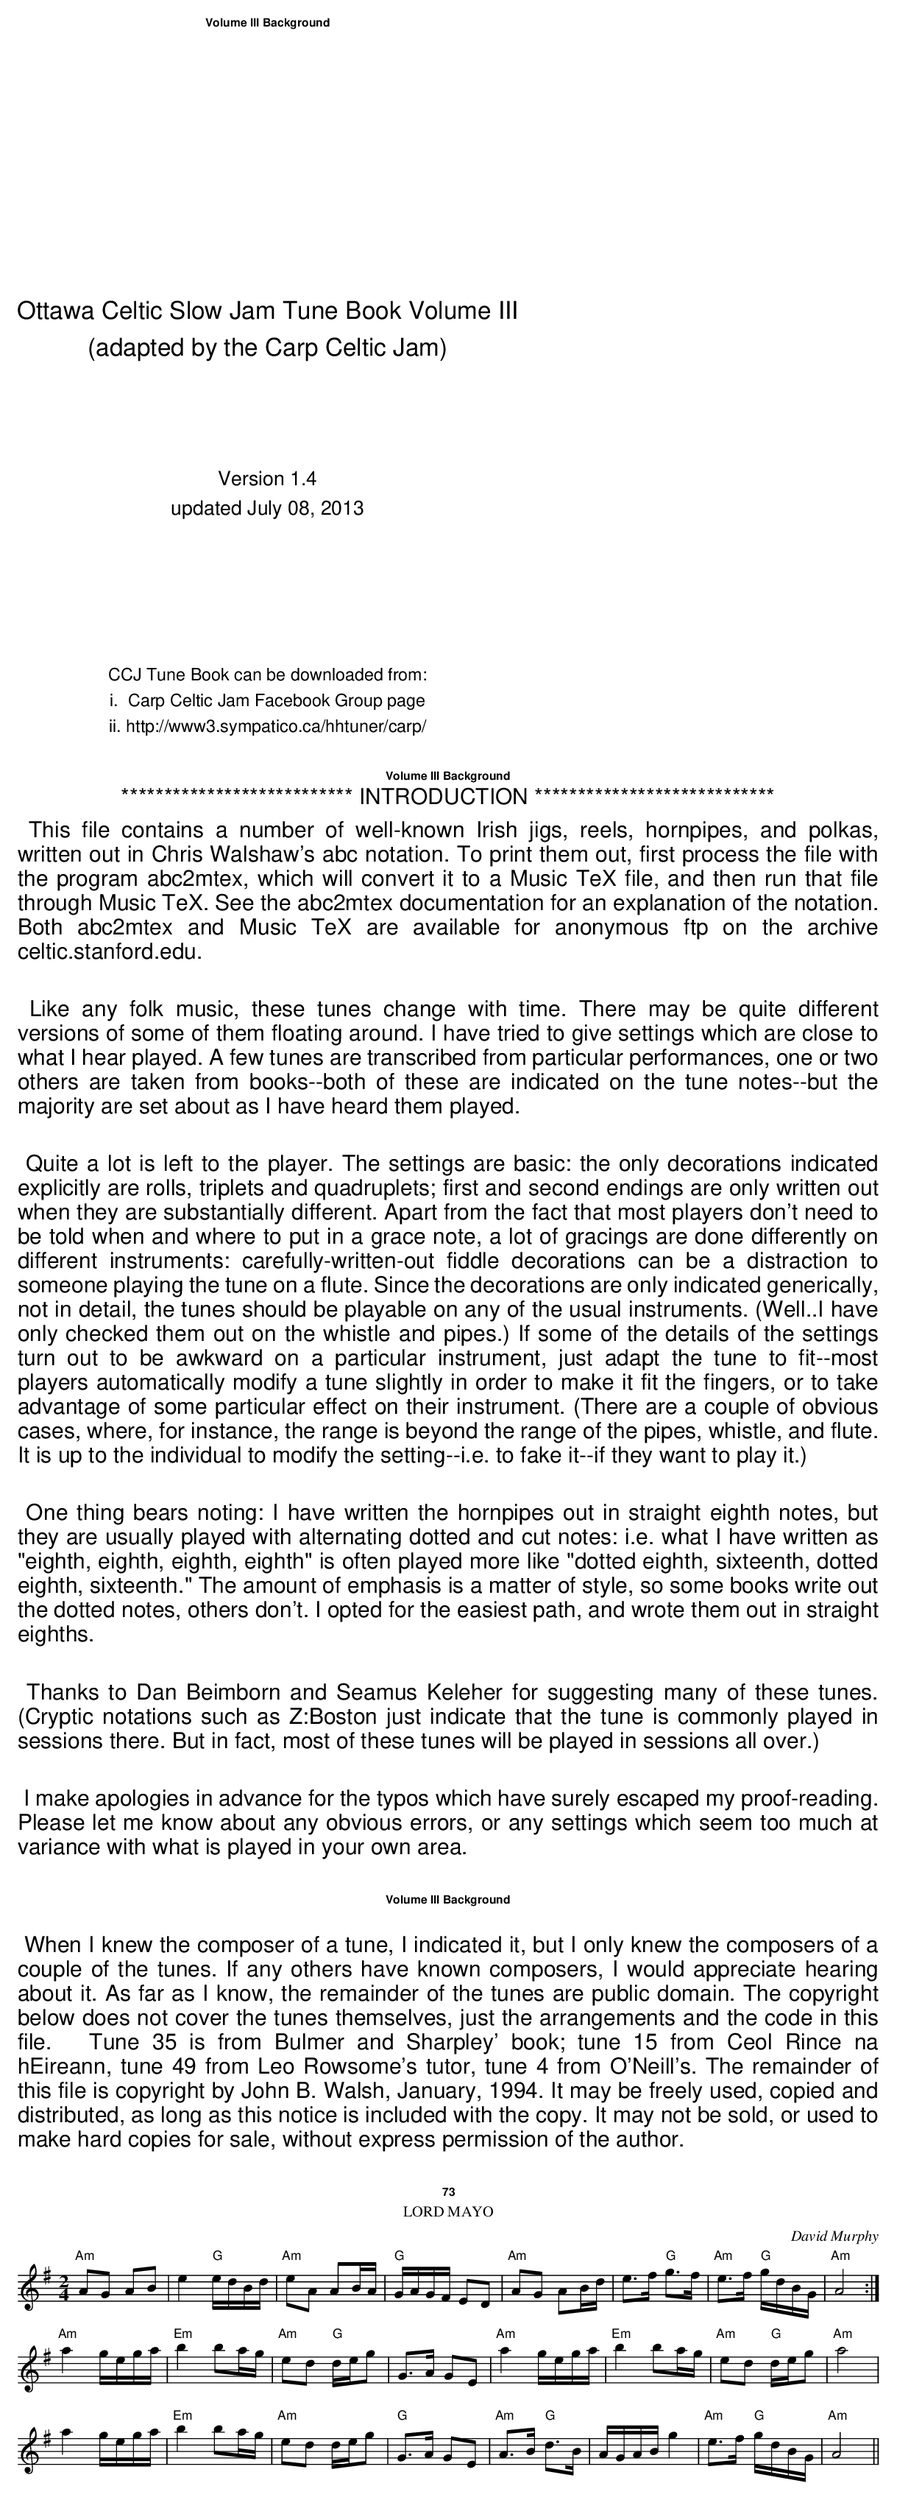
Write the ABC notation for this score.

X:1
T:Lord Mayo
C:David Murphy
E:12
M:2/4
K:Ador
Q:1/4=60
"Am"A2G2 A2B2|e4 "G"edBd|"Am"e2A2 A2BA|"G"GAGF E2D2|\
"Am"A2G2 A2Bd|e3f "G"g3f|"Am"e3f "G"gdBG|"Am"A8:|
"Am"a4 gega|"Em"b4 b2ag|"Am"e2d2 "G"deg2|G3A G2E2|\
"Am"a4 gega|"Em"b4 b2ag|"Am"e2d2 "G"deg2|"Am"a8|
a4 gega|"Em"b4 b2ag|"Am"e2d2 deg2|"G"G3A G2E2|\
"Am"A3B "G"d3B|AGAB g4|"Am"e3f "G"gdBG|"Am"A8||
